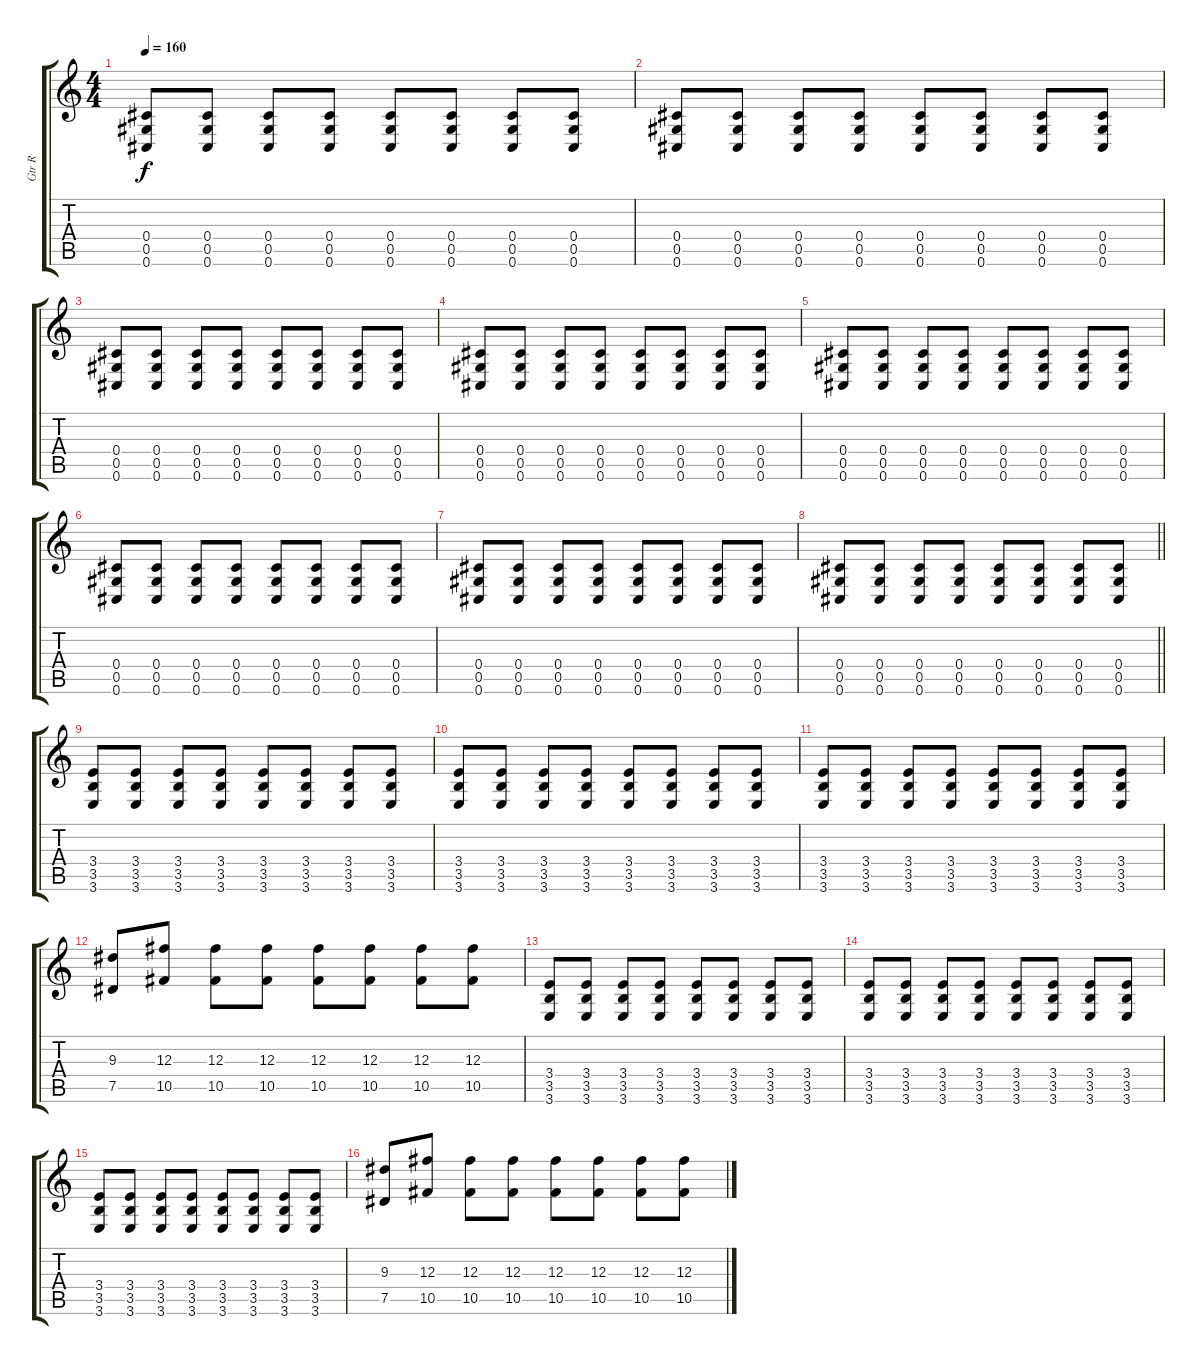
\track ("Gtr R" "Gtr R") {instrument overdrivenguitar}
\staff {score tabs}
\tuning (Eb4 Bb3 Gb3 Db3 Ab2 Db2) {hide}
\ts (4 4)
\tempo 160
\clef g2
\ks c
(0.4 0.5 0.6).8{dy f} (0.4 0.5 0.6).8 (0.4 0.5 0.6).8 (0.4 0.5 0.6).8 (0.4 0.5 0.6).8 (0.4 0.5 0.6).8 (0.4 0.5 0.6).8 (0.4 0.5 0.6).8 |
(0.4 0.5 0.6).8 (0.4 0.5 0.6).8 (0.4 0.5 0.6).8 (0.4 0.5 0.6).8 (0.4 0.5 0.6).8 (0.4 0.5 0.6).8 (0.4 0.5 0.6).8 (0.4 0.5 0.6).8 |
(0.4 0.5 0.6).8 (0.4 0.5 0.6).8 (0.4 0.5 0.6).8 (0.4 0.5 0.6).8 (0.4 0.5 0.6).8 (0.4 0.5 0.6).8 (0.4 0.5 0.6).8 (0.4 0.5 0.6).8 |
(0.4 0.5 0.6).8 (0.4 0.5 0.6).8 (0.4 0.5 0.6).8 (0.4 0.5 0.6).8 (0.4 0.5 0.6).8 (0.4 0.5 0.6).8 (0.4 0.5 0.6).8 (0.4 0.5 0.6).8 |
(0.4 0.5 0.6).8 (0.4 0.5 0.6).8 (0.4 0.5 0.6).8 (0.4 0.5 0.6).8 (0.4 0.5 0.6).8 (0.4 0.5 0.6).8 (0.4 0.5 0.6).8 (0.4 0.5 0.6).8 |
(0.4 0.5 0.6).8 (0.4 0.5 0.6).8 (0.4 0.5 0.6).8 (0.4 0.5 0.6).8 (0.4 0.5 0.6).8 (0.4 0.5 0.6).8 (0.4 0.5 0.6).8 (0.4 0.5 0.6).8 |
(0.4 0.5 0.6).8 (0.4 0.5 0.6).8 (0.4 0.5 0.6).8 (0.4 0.5 0.6).8 (0.4 0.5 0.6).8 (0.4 0.5 0.6).8 (0.4 0.5 0.6).8 (0.4 0.5 0.6).8 |
\barLineRight lightlight
(0.4 0.5 0.6).8 (0.4 0.5 0.6).8 (0.4 0.5 0.6).8 (0.4 0.5 0.6).8 (0.4 0.5 0.6).8 (0.4 0.5 0.6).8 (0.4 0.5 0.6).8 (0.4 0.5 0.6).8 |
(3.4 3.5 3.6).8 (3.4 3.5 3.6).8 (3.4 3.5 3.6).8 (3.4 3.5 3.6).8 (3.4 3.5 3.6).8 (3.4 3.5 3.6).8 (3.4 3.5 3.6).8 (3.4 3.5 3.6).8 |
(3.4 3.5 3.6).8 (3.4 3.5 3.6).8 (3.4 3.5 3.6).8 (3.4 3.5 3.6).8 (3.4 3.5 3.6).8 (3.4 3.5 3.6).8 (3.4 3.5 3.6).8 (3.4 3.5 3.6).8 |
(3.4 3.5 3.6).8 (3.4 3.5 3.6).8 (3.4 3.5 3.6).8 (3.4 3.5 3.6).8 (3.4 3.5 3.6).8 (3.4 3.5 3.6).8 (3.4 3.5 3.6).8 (3.4 3.5 3.6).8 |
(9.3 7.5).8 (12.3 10.5).8 (12.3 10.5).8 (12.3 10.5).8 (12.3 10.5).8 (12.3 10.5).8 (12.3 10.5).8 (12.3 10.5).8 |
(3.4 3.5 3.6).8 (3.4 3.5 3.6).8 (3.4 3.5 3.6).8 (3.4 3.5 3.6).8 (3.4 3.5 3.6).8 (3.4 3.5 3.6).8 (3.4 3.5 3.6).8 (3.4 3.5 3.6).8 |
(3.4 3.5 3.6).8 (3.4 3.5 3.6).8 (3.4 3.5 3.6).8 (3.4 3.5 3.6).8 (3.4 3.5 3.6).8 (3.4 3.5 3.6).8 (3.4 3.5 3.6).8 (3.4 3.5 3.6).8 |
(3.4 3.5 3.6).8 (3.4 3.5 3.6).8 (3.4 3.5 3.6).8 (3.4 3.5 3.6).8 (3.4 3.5 3.6).8 (3.4 3.5 3.6).8 (3.4 3.5 3.6).8 (3.4 3.5 3.6).8 |
(9.3 7.5).8 (12.3 10.5).8 (12.3 10.5).8 (12.3 10.5).8 (12.3 10.5).8 (12.3 10.5).8 (12.3 10.5).8 (12.3 10.5).8
